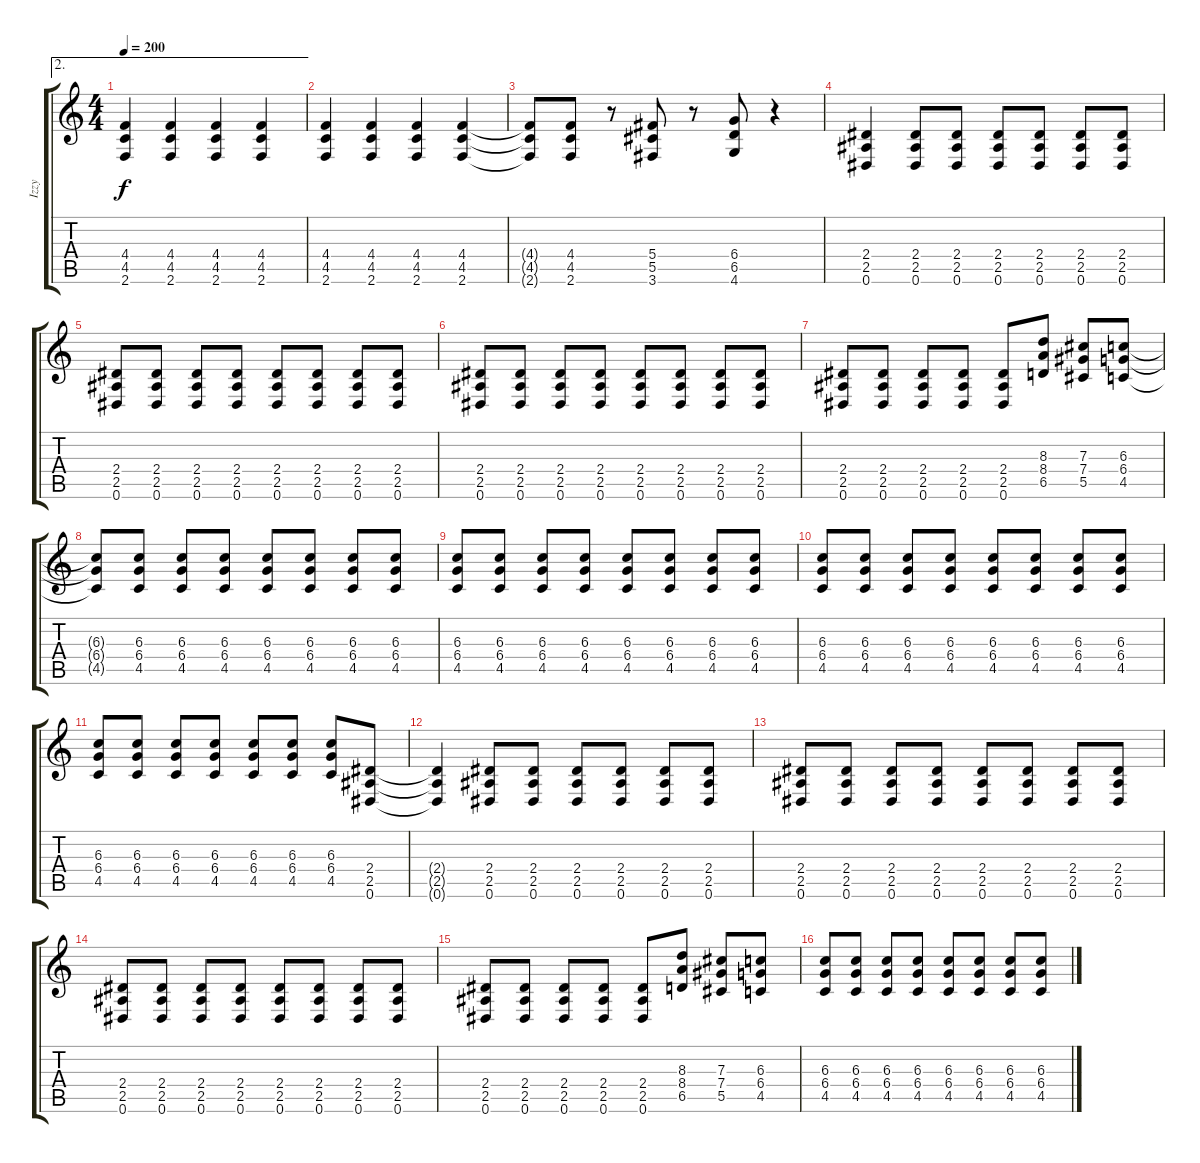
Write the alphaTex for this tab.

\track ("Izzy" "Izzy") {instrument distortionguitar}
\staff {score tabs}
\tuning (Eb4 Bb3 Gb3 Db3 Ab2 Eb2) {hide}
\ae 2
\ts (4 4)
\tempo 200
\clef g2
\ks c
(4.4 4.5 2.6).4{dy f} (4.4 4.5 2.6).4 (4.4 4.5 2.6).4 (4.4 4.5 2.6).4 |
(4.4 4.5 2.6).4 (4.4 4.5 2.6).4 (4.4 4.5 2.6).4 (4.4 4.5 2.6).4 |
(4.4{t} 4.5{t} 2.6{t}).8 (4.4 4.5 2.6).8 r.8 (5.4 5.5 3.6).8 r.8 (6.4 6.5 4.6).8 r.4 |
(2.4 2.5 0.6).4 (2.4 2.5 0.6).8 (2.4 2.5 0.6).8 (2.4 2.5 0.6).8 (2.4 2.5 0.6).8 (2.4 2.5 0.6).8 (2.4 2.5 0.6).8 |
(2.4 2.5 0.6).8 (2.4 2.5 0.6).8 (2.4 2.5 0.6).8 (2.4 2.5 0.6).8 (2.4 2.5 0.6).8 (2.4 2.5 0.6).8 (2.4 2.5 0.6).8 (2.4 2.5 0.6).8 |
(2.4 2.5 0.6).8 (2.4 2.5 0.6).8 (2.4 2.5 0.6).8 (2.4 2.5 0.6).8 (2.4 2.5 0.6).8 (2.4 2.5 0.6).8 (2.4 2.5 0.6).8 (2.4 2.5 0.6).8 |
(2.4 2.5 0.6).8 (2.4 2.5 0.6).8 (2.4 2.5 0.6).8 (2.4 2.5 0.6).8 (2.4 2.5 0.6).8 (8.3 8.4 6.5).8 (7.3 7.4 5.5).8 (6.3 6.4 4.5).8 |
(6.3{t} 6.4{t} 4.5{t}).8 (6.3 6.4 4.5).8 (6.3 6.4 4.5).8 (6.3 6.4 4.5).8 (6.3 6.4 4.5).8 (6.3 6.4 4.5).8 (6.3 6.4 4.5).8 (6.3 6.4 4.5).8 |
(6.3 6.4 4.5).8 (6.3 6.4 4.5).8 (6.3 6.4 4.5).8 (6.3 6.4 4.5).8 (6.3 6.4 4.5).8 (6.3 6.4 4.5).8 (6.3 6.4 4.5).8 (6.3 6.4 4.5).8 |
(6.3 6.4 4.5).8 (6.3 6.4 4.5).8 (6.3 6.4 4.5).8 (6.3 6.4 4.5).8 (6.3 6.4 4.5).8 (6.3 6.4 4.5).8 (6.3 6.4 4.5).8 (6.3 6.4 4.5).8 |
(6.3 6.4 4.5).8 (6.3 6.4 4.5).8 (6.3 6.4 4.5).8 (6.3 6.4 4.5).8 (6.3 6.4 4.5).8 (6.3 6.4 4.5).8 (6.3 6.4 4.5).8 (2.4 2.5 0.6).8 |
(2.4{t} 2.5{t} 0.6{t}).4 (2.4 2.5 0.6).8 (2.4 2.5 0.6).8 (2.4 2.5 0.6).8 (2.4 2.5 0.6).8 (2.4 2.5 0.6).8 (2.4 2.5 0.6).8 |
(2.4 2.5 0.6).8 (2.4 2.5 0.6).8 (2.4 2.5 0.6).8 (2.4 2.5 0.6).8 (2.4 2.5 0.6).8 (2.4 2.5 0.6).8 (2.4 2.5 0.6).8 (2.4 2.5 0.6).8 |
(2.4 2.5 0.6).8 (2.4 2.5 0.6).8 (2.4 2.5 0.6).8 (2.4 2.5 0.6).8 (2.4 2.5 0.6).8 (2.4 2.5 0.6).8 (2.4 2.5 0.6).8 (2.4 2.5 0.6).8 |
(2.4 2.5 0.6).8 (2.4 2.5 0.6).8 (2.4 2.5 0.6).8 (2.4 2.5 0.6).8 (2.4 2.5 0.6).8 (8.3 8.4 6.5).8 (7.3 7.4 5.5).8 (6.3 6.4 4.5).8 |
(6.3 6.4 4.5).8 (6.3 6.4 4.5).8 (6.3 6.4 4.5).8 (6.3 6.4 4.5).8 (6.3 6.4 4.5).8 (6.3 6.4 4.5).8 (6.3 6.4 4.5).8 (6.3 6.4 4.5).8
